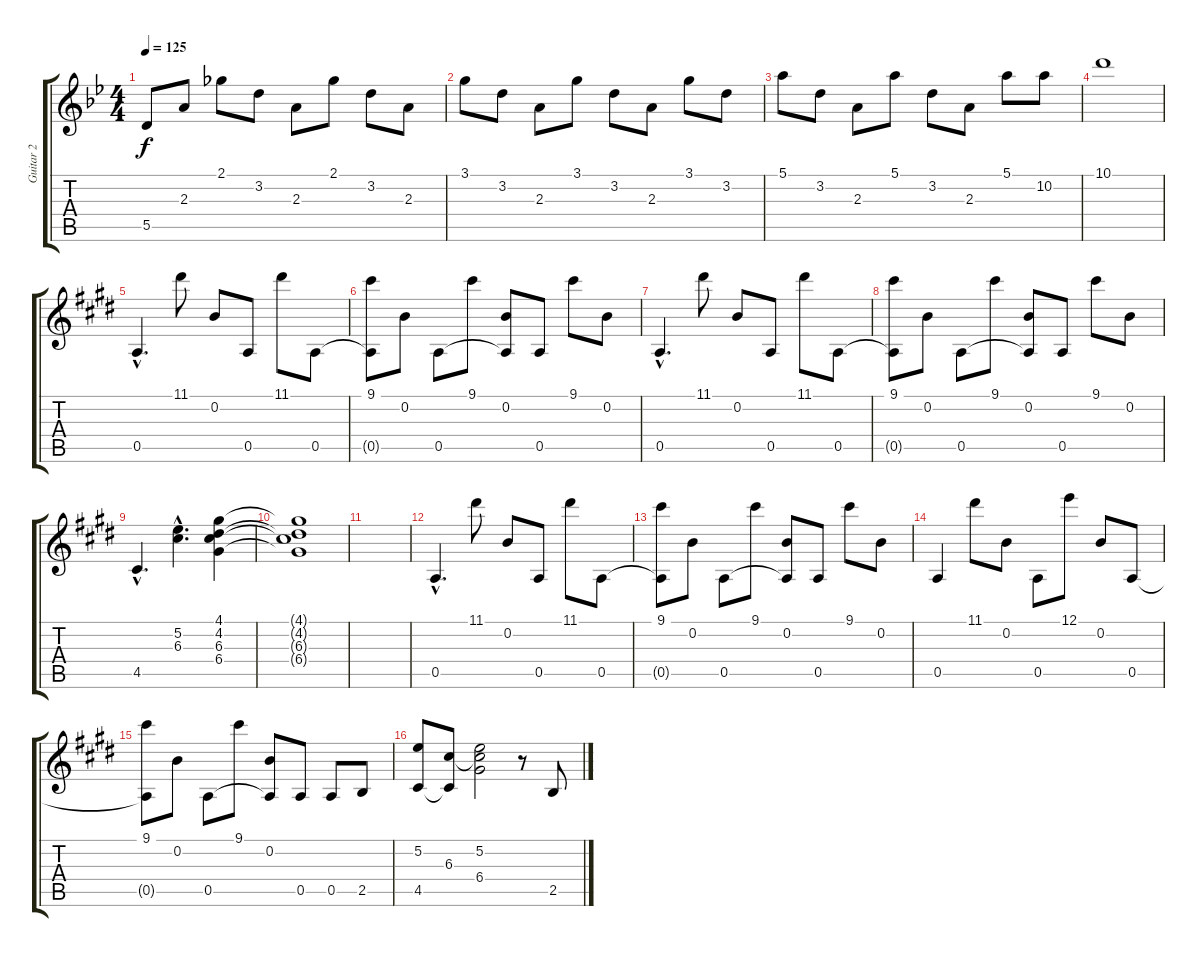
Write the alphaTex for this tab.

\track ("Guitar 2" "Guitar 2") {instrument acousticguitarsteel}
\staff {score tabs}
\tuning (E4 B3 G3 D3 A2 E2) {hide}
\ts (4 4)
\tempo 125
\clef g2
\ks bb
5.5.8{dy f} 2.3.8 2.1.8 3.2.8 2.3.8 2.1.8 3.2.8 2.3.8 |
3.1.8 3.2.8 2.3.8 3.1.8 3.2.8 2.3.8 3.1.8 3.2.8 |
5.1.8 3.2.8 2.3.8 5.1.8 3.2.8 2.3.8 5.1.8 10.2.8 |
10.1.1 |
\ks e
0.5{hac}.4{d} 11.1.8 0.2.8 0.5.8 11.1.8 0.5.8 |
(9.1 0.5{t}).8 0.2.8 0.5.8 9.1.8 (0.2 0.5{t}).8 0.5.8 9.1.8 0.2.8 |
0.5{hac}.4{d} 11.1.8 0.2.8 0.5.8 11.1.8 0.5.8 |
(9.1 0.5{t}).8 0.2.8 0.5.8 9.1.8 (0.2 0.5{t}).8 0.5.8 9.1.8 0.2.8 |
4.5{hac}.4{d} (5.2{hac} 6.3{hac}).4{d} (4.1 4.2 6.3 6.4).4 |
(4.1{t} 4.2{t} 6.3{t} 6.4{t}).1 |
|
0.5{hac}.4{d} 11.1.8 0.2.8 0.5.8 11.1.8 0.5.8 |
(9.1 0.5{t}).8 0.2.8 0.5.8 9.1.8 (0.2 0.5{t}).8 0.5.8 9.1.8 0.2.8 |
0.5.4 11.1.8 0.2.8 0.5.8 12.1.8 0.2.8 0.5.8 |
(9.1 0.5{t}).8 0.2.8 0.5.8 9.1.8 (0.2 0.5{t}).8 0.5.8 0.5.8 2.5.8 |
(5.2 4.5).8 (6.3 4.5{t}).8 (5.2 6.3{t} 6.4).2 r.8 2.5.8
